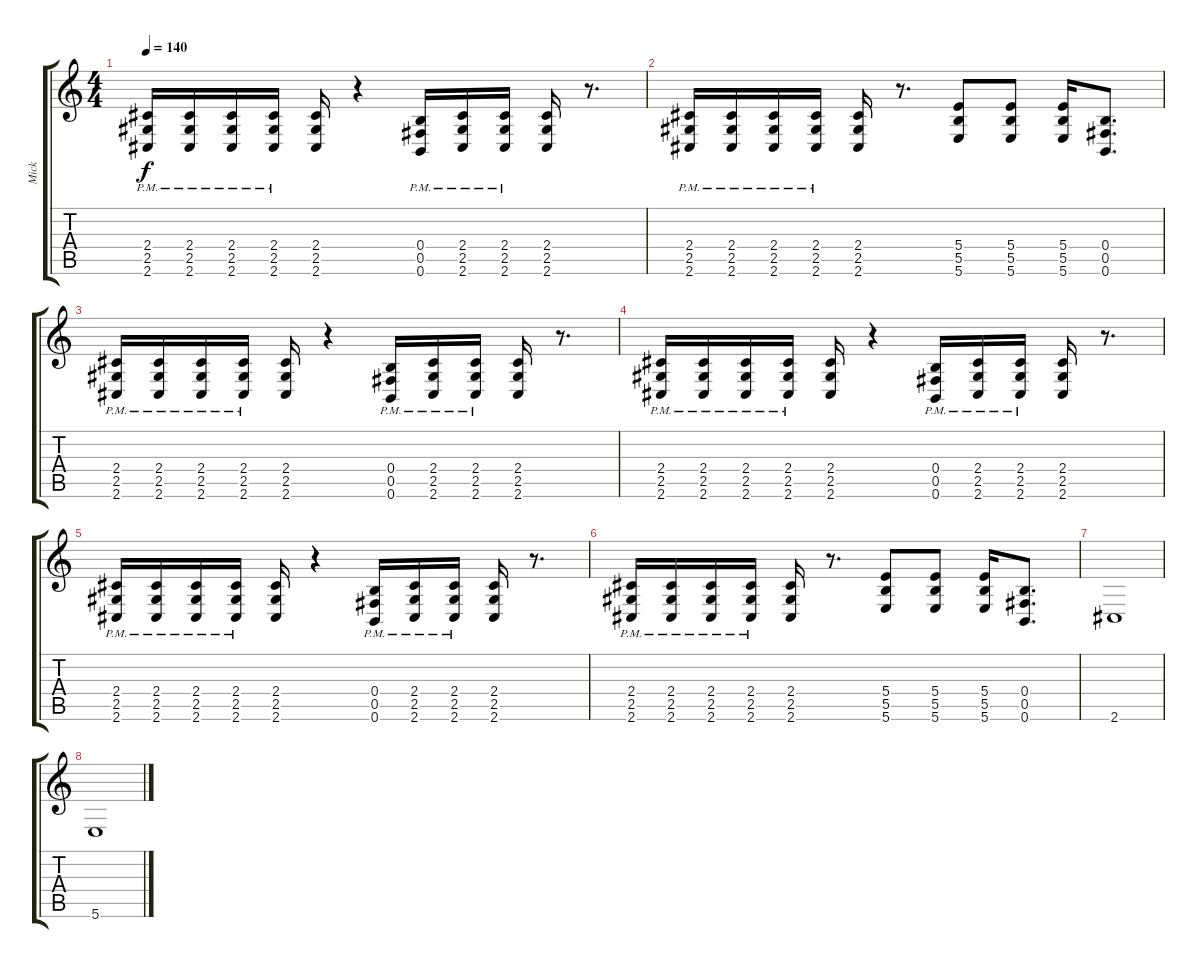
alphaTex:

\track ("Mick" "Mick") {instrument distortionguitar}
\staff {score tabs}
\tuning (Db4 Ab3 E3 B2 Gb2 B1) {hide}
\ts (4 4)
\tempo 140
\clef g2
\ks c
(2.4{pm} 2.5{pm} 2.6{pm}).16{dy f} (2.4{pm} 2.5{pm} 2.6{pm}).16 (2.4{pm} 2.5{pm} 2.6{pm}).16 (2.4{pm} 2.5{pm} 2.6{pm}).16 (2.4 2.5 2.6).16 r.4 (0.4{pm} 0.5{pm} 0.6{pm}).16 (2.4{pm} 2.5{pm} 2.6{pm}).16 (2.4{pm} 2.5{pm} 2.6{pm}).16 (2.4 2.5 2.6).16 r.8{d} |
(2.4{pm} 2.5{pm} 2.6{pm}).16 (2.4{pm} 2.5{pm} 2.6{pm}).16 (2.4{pm} 2.5{pm} 2.6{pm}).16 (2.4{pm} 2.5{pm} 2.6{pm}).16 (2.4 2.5 2.6).16 r.8{d} (5.4 5.5 5.6).8 (5.4 5.5 5.6).8 (5.4 5.5 5.6).16 (0.4 0.5 0.6).8{d} |
(2.4{pm} 2.5{pm} 2.6{pm}).16 (2.4{pm} 2.5{pm} 2.6{pm}).16 (2.4{pm} 2.5{pm} 2.6{pm}).16 (2.4{pm} 2.5{pm} 2.6{pm}).16 (2.4 2.5 2.6).16 r.4 (0.4{pm} 0.5{pm} 0.6{pm}).16 (2.4{pm} 2.5{pm} 2.6{pm}).16 (2.4{pm} 2.5{pm} 2.6{pm}).16 (2.4 2.5 2.6).16 r.8{d} |
(2.4{pm} 2.5{pm} 2.6{pm}).16 (2.4{pm} 2.5{pm} 2.6{pm}).16 (2.4{pm} 2.5{pm} 2.6{pm}).16 (2.4{pm} 2.5{pm} 2.6{pm}).16 (2.4 2.5 2.6).16 r.4 (0.4{pm} 0.5{pm} 0.6{pm}).16 (2.4{pm} 2.5{pm} 2.6{pm}).16 (2.4{pm} 2.5{pm} 2.6{pm}).16 (2.4 2.5 2.6).16 r.8{d} |
(2.4{pm} 2.5{pm} 2.6{pm}).16 (2.4{pm} 2.5{pm} 2.6{pm}).16 (2.4{pm} 2.5{pm} 2.6{pm}).16 (2.4{pm} 2.5{pm} 2.6{pm}).16 (2.4 2.5 2.6).16 r.4 (0.4{pm} 0.5{pm} 0.6{pm}).16 (2.4{pm} 2.5{pm} 2.6{pm}).16 (2.4{pm} 2.5{pm} 2.6{pm}).16 (2.4 2.5 2.6).16 r.8{d} |
(2.4{pm} 2.5{pm} 2.6{pm}).16 (2.4{pm} 2.5{pm} 2.6{pm}).16 (2.4{pm} 2.5{pm} 2.6{pm}).16 (2.4{pm} 2.5{pm} 2.6{pm}).16 (2.4 2.5 2.6).16 r.8{d} (5.4 5.5 5.6).8 (5.4 5.5 5.6).8 (5.4 5.5 5.6).16 (0.4 0.5 0.6).8{d} |
2.6.1 |
5.6.1
